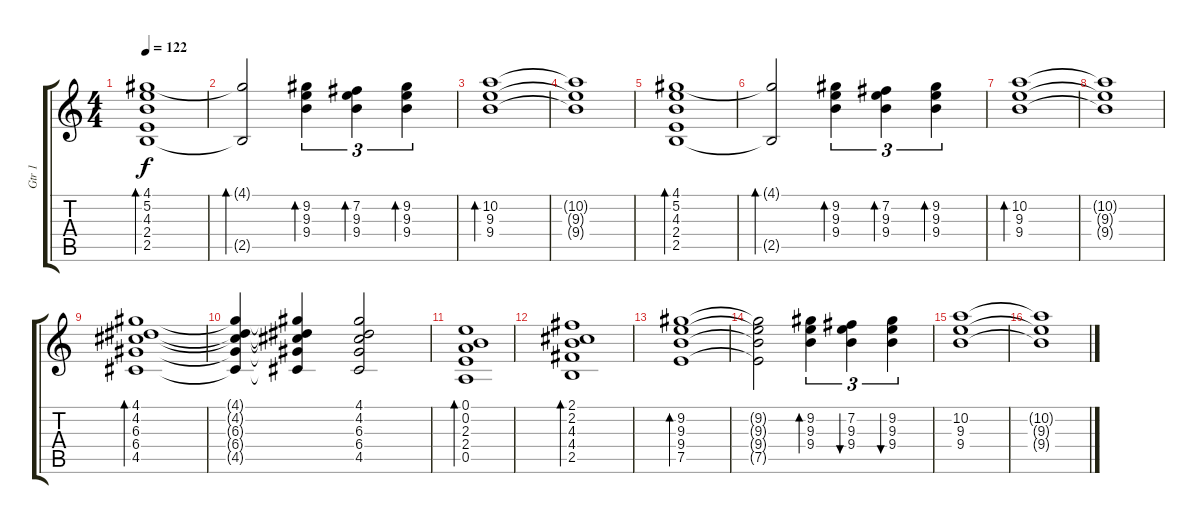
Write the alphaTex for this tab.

\track ("Gtr 1" "Gtr 1") {instrument electricguitarclean}
\staff {score tabs}
\tuning (E4 B3 G3 D3 A2 E2) {hide}
\ts (4 4)
\tempo 122
\clef g2
\ks c
(4.1 5.2 4.3 2.4 2.5).1{bd 120 dy f} |
(4.1{t} 2.5{t}).2{bd 240} (9.2 9.3 9.4).4{tu (3 2) bd 240} (7.2 9.3 9.4).4{tu (3 2) bd 240} (9.2 9.3 9.4).4{tu (3 2) bd 240} |
(10.2 9.3 9.4).1{bd 240} |
(10.2{t} 9.3{t} 9.4{t}).1 |
(4.1 5.2 4.3 2.4 2.5).1{bd 120} |
(4.1{t} 2.5{t}).2{bd 240} (9.2 9.3 9.4).4{tu (3 2) bd 240} (7.2 9.3 9.4).4{tu (3 2) bd 240} (9.2 9.3 9.4).4{tu (3 2) bd 240} |
(10.2 9.3 9.4).1{bd 240} |
(10.2{t} 9.3{t} 9.4{t}).1 |
(4.1 4.2 6.3 6.4 4.5).1{bd 120} |
(4.1{t} 4.2{t} 6.3{t} 6.4{t} 4.5{t}).4 (4.1{t} 4.2{t} 6.3{t} 6.4{t} 4.5{t}).4 (4.1 4.2 6.3 6.4 4.5).2 |
(0.1 0.2 2.3 2.4 0.5).1{bd 120} |
(2.1 2.2 4.3 4.4 2.5).1{bd 120} |
(9.2 9.3 9.4 7.5).1{bd 120} |
(9.2{t} 9.3{t} 9.4{t} 7.5{t}).2 (9.2 9.3 9.4).4{tu (3 2) bd 120} (7.2 9.3 9.4).4{tu (3 2) bu 240} (9.2 9.3 9.4).4{tu (3 2) bu 240} |
(10.2 9.3 9.4).1 |
(10.2{t} 9.3{t} 9.4{t}).1
